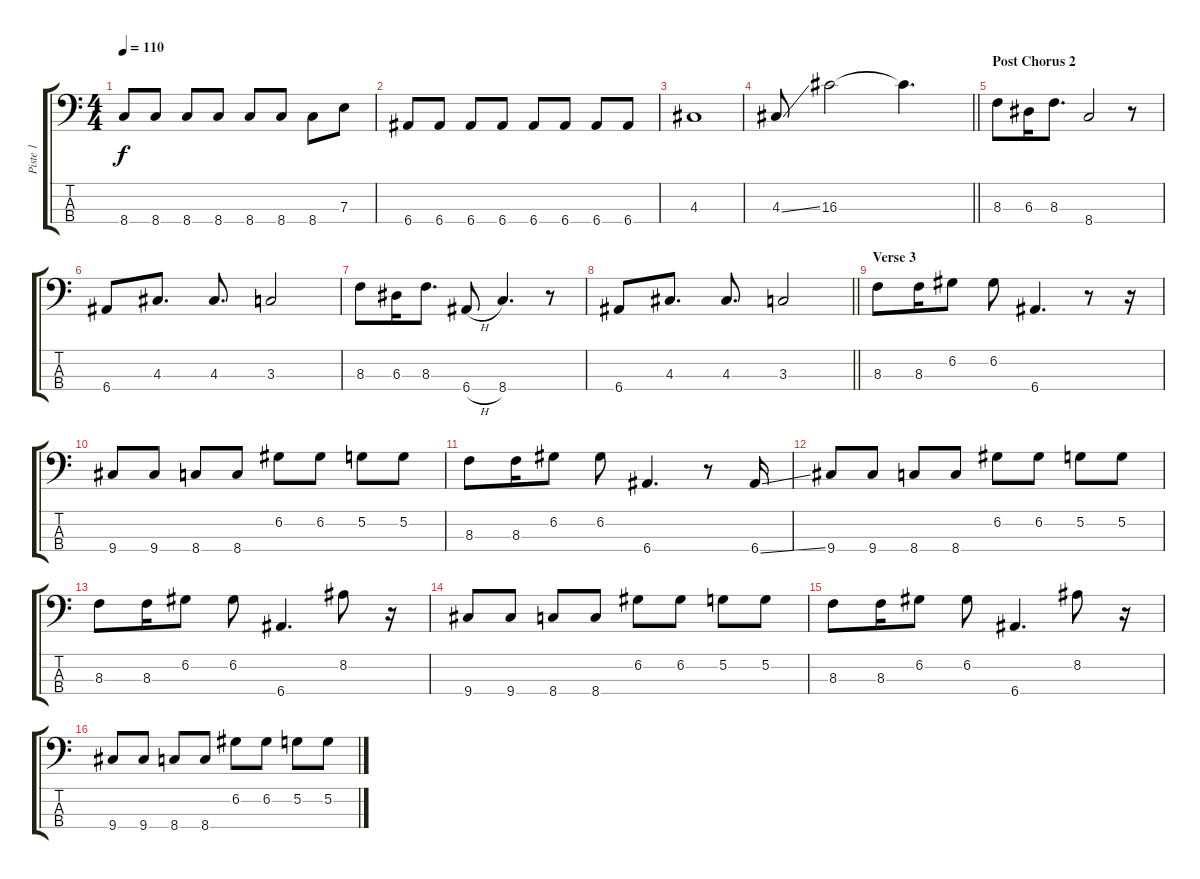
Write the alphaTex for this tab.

\track ("Piste 1" "Piste 1") {instrument electricbassfinger}
\staff {score tabs}
\tuning (G2 D2 A1 E1) {hide}
\ts (4 4)
\tempo 110
\clef f4
\ks c
8.4.8{dy f} 8.4.8 8.4.8 8.4.8 8.4.8 8.4.8 8.4.8 7.3.8 |
6.4.8 6.4.8 6.4.8 6.4.8 6.4.8 6.4.8 6.4.8 6.4.8 |
4.3.1 |
\barLineRight lightlight
4.3{ss}.8 16.3.2 16.3{t}.4{d} |
\section ("" "Post Chorus 2")
8.3.8 6.3.16 8.3.8{d} 8.4.2 r.8 |
6.4.8 4.3.8{d} 4.3.8{d} 3.3.2 |
8.3.8 6.3.16 8.3.8{d} 6.4{h}.8 8.4.4{d} r.8 |
\barLineRight lightlight
6.4.8 4.3.8{d} 4.3.8{d} 3.3.2 |
\section ("" "Verse 3")
8.3.8 8.3.16 6.2.8 6.2.8 6.4.4{d} r.8 r.16 |
9.4.8 9.4.8 8.4.8 8.4.8 6.2.8 6.2.8 5.2.8 5.2.8 |
8.3.8 8.3.16 6.2.8 6.2.8 6.4.4{d} r.8 6.4{ss}.16 |
9.4.8 9.4.8 8.4.8 8.4.8 6.2.8 6.2.8 5.2.8 5.2.8 |
8.3.8 8.3.16 6.2.8 6.2.8 6.4.4{d} 8.2.8 r.16 |
9.4.8 9.4.8 8.4.8 8.4.8 6.2.8 6.2.8 5.2.8 5.2.8 |
8.3.8 8.3.16 6.2.8 6.2.8 6.4.4{d} 8.2.8 r.16 |
9.4.8 9.4.8 8.4.8 8.4.8 6.2.8 6.2.8 5.2.8 5.2.8
